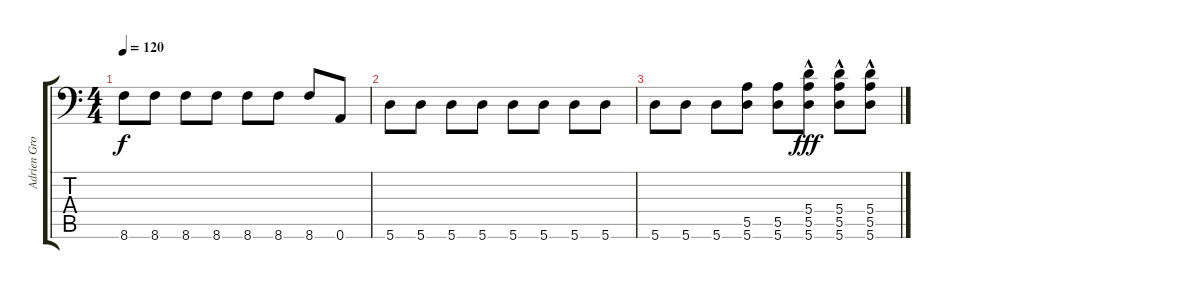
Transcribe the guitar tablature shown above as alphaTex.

\track ("Adrien Grousset" "Adrien Gro") {instrument electricguitarjazz}
\staff {score tabs}
\tuning (B3 Gb3 D3 A2 E2 A1) {hide}
\ts (4 4)
\tempo 120
\clef f4
\ks c
8.6.8{dy f} 8.6.8 8.6.8 8.6.8 8.6.8 8.6.8 8.6.8 0.6.8 |
5.6.8 5.6.8 5.6.8 5.6.8 5.6.8 5.6.8 5.6.8 5.6.8 |
5.6.8 5.6.8 5.6.8 (5.5 5.6).8 (5.5 5.6).8 (5.4{hac} 5.5{hac} 5.6{hac}).8{dy fff} (5.4{hac} 5.5{hac} 5.6{hac}).8 (5.4{hac} 5.5{hac} 5.6{hac}).8
